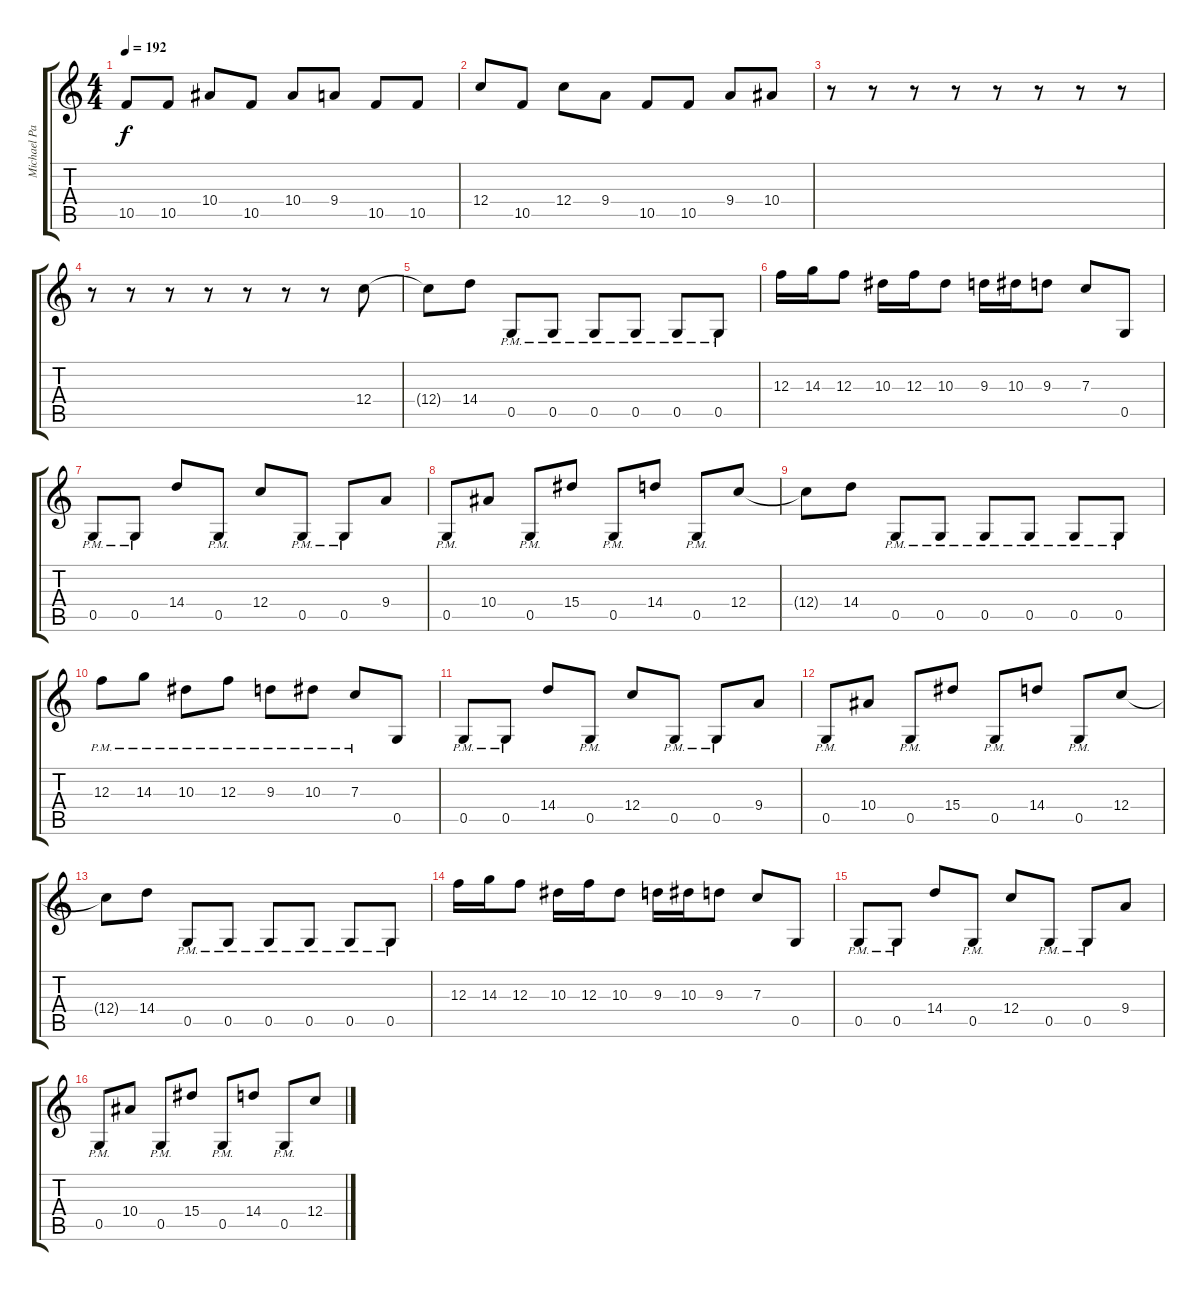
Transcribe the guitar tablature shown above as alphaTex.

\track ("Michael Padget" "Michael Pa") {instrument distortionguitar}
\staff {score tabs}
\tuning (C4 A3 F3 C3 G2 C2) {hide}
\ts (4 4)
\tempo 192
\clef g2
\ks c
10.5.8{dy f} 10.5.8 10.4.8 10.5.8 10.4.8 9.4.8 10.5.8 10.5.8 |
12.4.8 10.5.8 12.4.8 9.4.8 10.5.8 10.5.8 9.4.8 10.4.8 |
r.8 r.8 r.8 r.8 r.8 r.8 r.8 r.8 |
r.8 r.8 r.8 r.8 r.8 r.8 r.8 12.4.8 |
12.4{t}.8 14.4.8 0.5{pm}.8 0.5{pm}.8 0.5{pm}.8 0.5{pm}.8 0.5{pm}.8 0.5{pm}.8 |
12.3.16 14.3.16 12.3.8 10.3.16 12.3.16 10.3.8 9.3.16 10.3.16 9.3.8 7.3.8 0.5.8 |
0.5{pm}.8 0.5{pm}.8 14.4.8 0.5{pm}.8 12.4.8 0.5{pm}.8 0.5{pm}.8 9.4.8 |
0.5{pm}.8 10.4.8 0.5{pm}.8 15.4.8 0.5{pm}.8 14.4.8 0.5{pm}.8 12.4.8 |
12.4{t}.8 14.4.8 0.5{pm}.8 0.5{pm}.8 0.5{pm}.8 0.5{pm}.8 0.5{pm}.8 0.5{pm}.8 |
12.3{pm}.8 14.3{pm}.8 10.3{pm}.8 12.3{pm}.8 9.3{pm}.8 10.3{pm}.8 7.3{pm}.8 0.5.8 |
0.5{pm}.8 0.5{pm}.8 14.4.8 0.5{pm}.8 12.4.8 0.5{pm}.8 0.5{pm}.8 9.4.8 |
0.5{pm}.8 10.4.8 0.5{pm}.8 15.4.8 0.5{pm}.8 14.4.8 0.5{pm}.8 12.4.8 |
12.4{t}.8 14.4.8 0.5{pm}.8 0.5{pm}.8 0.5{pm}.8 0.5{pm}.8 0.5{pm}.8 0.5{pm}.8 |
12.3.16 14.3.16 12.3.8 10.3.16 12.3.16 10.3.8 9.3.16 10.3.16 9.3.8 7.3.8 0.5.8 |
0.5{pm}.8 0.5{pm}.8 14.4.8 0.5{pm}.8 12.4.8 0.5{pm}.8 0.5{pm}.8 9.4.8 |
0.5{pm}.8 10.4.8 0.5{pm}.8 15.4.8 0.5{pm}.8 14.4.8 0.5{pm}.8 12.4.8
